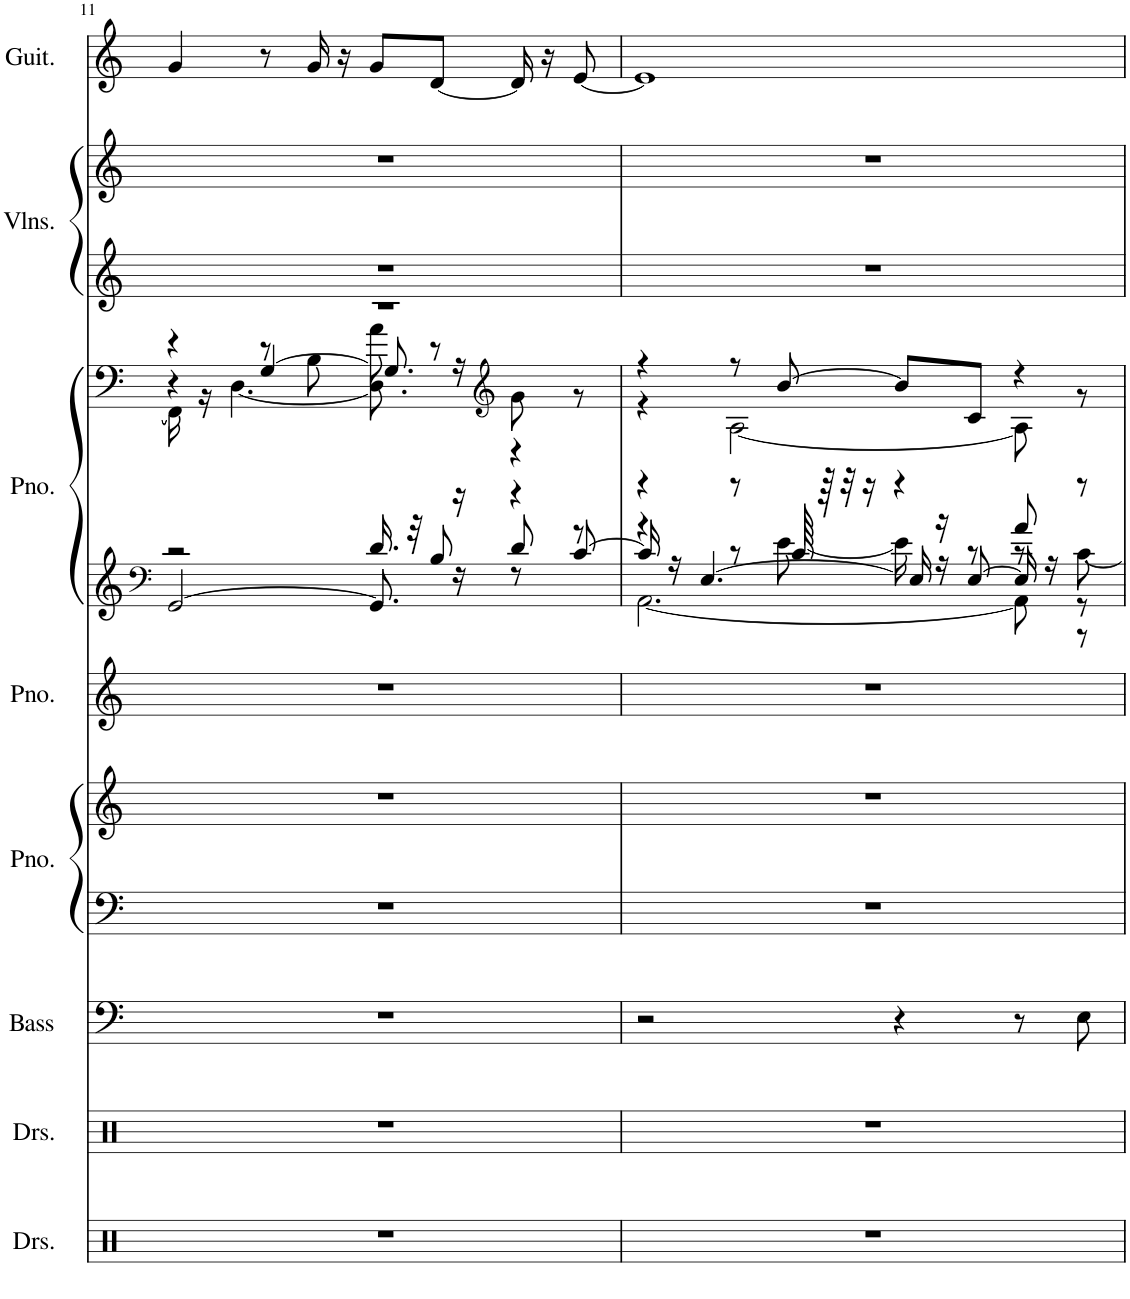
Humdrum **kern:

**kern	**kern	**kern	**kern	**kern	**kern	**kern	**kern	**kern	**kern	**kern
*part8	*part7	*part6	*part5	*part5	*part4	*part3	*part3	*part2	*part2	*part1
*staff11	*staff10	*staff9	*staff8	*staff7	*staff6	*staff5	*staff4	*staff3	*staff2	*staff1
*I"Drumset	*I"Drumset	*I"Acoustic Bass	*I"Piano	*	*I"Grand Piano	*I"Piano	*	*I"Violins	*	*I"Classical Guitar
*I'Drs.	*I'Drs.	*I'Bass	*I'Pno.	*	*I'Pno.	*I'Pno.	*	*I'Vlns.	*	*I'Guit.
!!LO:PB:g=z
*clefX	*clefX	*clefF4	*clefF4	*clefG2	*clefG2	*clefF4	*clefF4	*clefG2	*clefG2	*clefG2
*	*	*Trd7c12	*	*	*	*	*	*	*	*
*k[]	*k[]	*k[]	*k[]	*k[]	*k[]	*k[]	*k[]	*k[]	*k[]	*k[]
*M4/4	*M4/4	*M4/4	*M4/4	*M4/4	*M4/4	*M4/4	*M4/4	*M4/4	*M4/4	*M4/4
=11	=11	=11	=11	=11	=11	=11	=11	=11	=11	=11
*	*	*	*	*	*	*^	*^	*	*	*
*	*	*	*	*	*	*	*	*	*^	*	*	*
*	*	*	*	*	*	*	*	*	*	*^	*	*	*
1r	1r	1r	1r	1r	1r	2r	[2GG/	1r	4r	4r	16FF\]	1r	1r	4g/
.	.	.	.	.	.	.	.	.	.	.	16r	.	.	.
.	.	.	.	.	.	.	.	.	.	.	[4.D\	.	.	.
.	.	.	.	.	.	.	.	.	8r	[4G/	.	.	.	8r
.	.	.	.	.	.	.	.	.	8B\	.	.	.	.	16g/
.	.	.	.	.	.	.	.	.	.	.	.	.	.	16r
.	.	.	.	.	.	16.d/	8.GG/]	.	8a\	8.G/]	8.D\]	.	.	8g/L
.	.	.	.	.	.	32r	.	.	.	.	.	.	.	.
.	.	.	.	.	.	8B/	.	.	8r	.	.	.	.	[8d/J
.	.	.	.	.	.	.	16r	.	.	16r	16r	.	.	.
*	*	*	*	*	*	*	*	*clefG2	*	*	*	*	*	*
.	.	.	.	.	.	8d/	8r	.	8g\	4r	4r	.	.	16d/]
.	.	.	.	.	.	.	.	.	.	.	.	.	.	16r
.	.	.	.	.	.	8r	[8c/	.	8r	.	.	.	.	[8e/
*	*	*	*	*	*	*	*	*	*v	*v	*v	*	*	*
=12	=12	=12	=12	=12	=12	=12	=12	=12	=12	=12	=12	=12
*	*	*	*	*	*	*^	*^	*	*	*	*	*
1r	1r	2r	1r	1r	1r	4r	4r	16c/]	[2.AA\	4r	4r	1r	1r	1e]
.	.	.	.	.	.	.	.	16r	.	.	.	.	.	.
.	.	.	.	.	.	.	.	[4.E/	.	.	.	.	.	.
.	.	.	.	.	.	8r	8r	.	.	8r	[2A\	.	.	.
.	.	.	.	.	.	64c/	[8e\	.	.	[8b/	.	.	.	.
.	.	.	.	.	.	64r	.	.	.	.	.	.	.	.
.	.	.	.	.	.	32r	.	.	.	.	.	.	.	.
.	.	.	.	.	.	16r	.	.	.	.	.	.	.	.
.	.	4r	.	.	.	4r	16e\]	16E/]	.	8b/L]	.	.	.	.
.	.	.	.	.	.	.	16r	16r	.	.	.	.	.	.
.	.	.	.	.	.	.	8r	[8E/	.	8c/J	.	.	.	.
.	.	8r	.	.	.	8a/	8r	16E/]	8AA\]	4r	8A\]	.	.	.
.	.	.	.	.	.	.	.	16r	.	.	.	.	.	.
.	.	8E\	.	.	.	8r	[8c\	8r	8r	.	8r	.	.	.
*	*	*	*	*	*	*v	*v	*v	*v	*	*	*	*	*
*	*	*	*	*	*	*	*v	*v	*	*	*
=	=	=	=	=	=	=	=	=	=	=
*-	*-	*-	*-	*-	*-	*-	*-	*-	*-	*-
